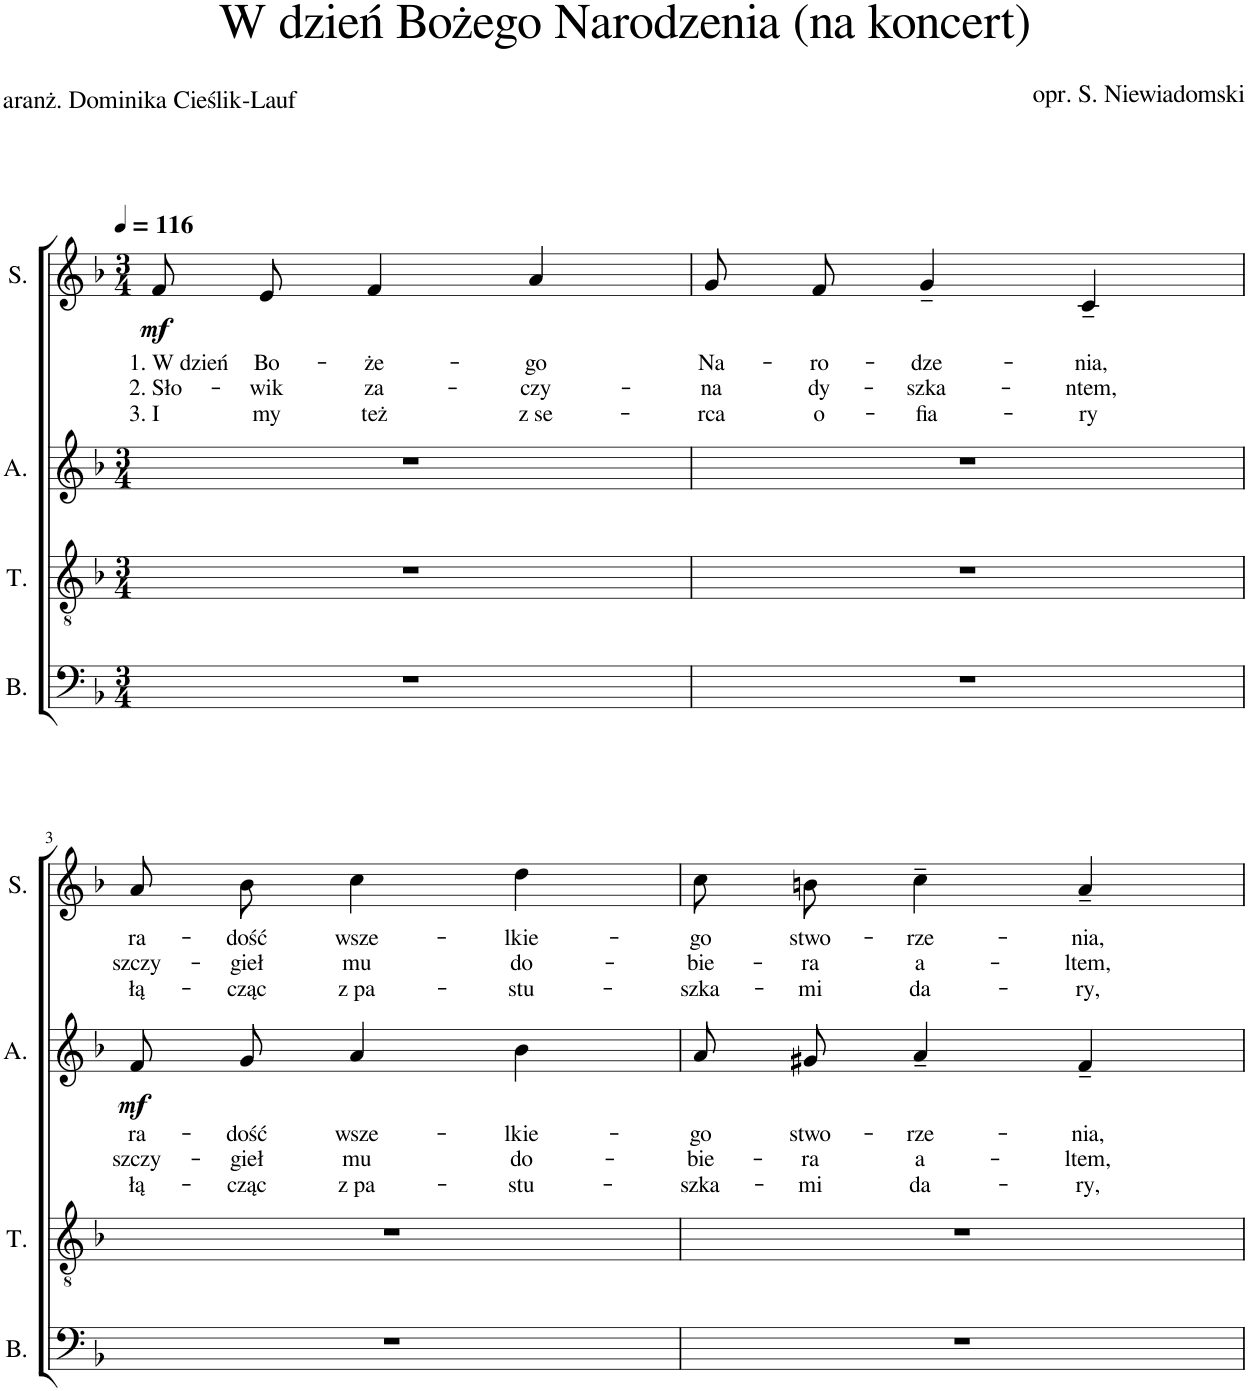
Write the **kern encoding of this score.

**kern	**kern	**kern	**text	**text	**text	**dynam	**kern	**text	**text	**text	**dynam
*part4	*part3	*part2	*part2	*part2	*part2	*part2	*part1	*part1	*part1	*part1	*part1
*staff4	*staff3	*staff2	*staff2	*staff2	*staff2	*staff2	*staff1	*staff1	*staff1	*staff1	*staff1
*I"B.	*I"T.	*I"A.	*	*	*	*	*I"S.	*	*	*	*
*I'B.	*I'T.	*I'A.	*	*	*	*	*I'S.	*	*	*	*
*clefF4	*clefGv2	*clefG2	*	*	*	*	*clefG2	*	*	*	*
*k[b-]	*k[b-]	*k[b-]	*	*	*	*	*k[b-]	*	*	*	*
*M3/4	*M3/4	*M3/4	*	*	*	*	*M3/4	*	*	*	*
*MM116	*MM116	*MM116	*	*	*	*	*MM116	*	*	*	*
=1	=1	=1	=1	=1	=1	=1	=1	=1	=1	=1	=1
!	!	!	!	!	!	!	!	!LO:LY:b	!LO:LY:b	!LO:LY:b	!LO:DY:b
2.r	2.r	2.r	.	.	.	.	8f/L	1. W dzień	2. Sło-	3. I	mf
!	!	!	!	!	!	!	!	!LO:LY:b	!LO:LY:b	!LO:LY:b	!
.	.	.	.	.	.	.	8e/J	Bo-	-wik	my	.
!	!	!	!	!	!	!	!	!LO:LY:b	!LO:LY:b	!LO:LY:b	!
.	.	.	.	.	.	.	4f/	-że-	za-	też	.
!	!	!	!	!	!	!	!	!LO:LY:b	!LO:LY:b	!LO:LY:b	!
.	.	.	.	.	.	.	4a/	-go	-czy-	z se-	.
=2	=2	=2	=2	=2	=2	=2	=2	=2	=2	=2	=2
!	!	!	!	!	!	!	!	!LO:LY:b	!LO:LY:b	!LO:LY:b	!
2.r	2.r	2.r	.	.	.	.	8g/L	Na-	-na	-rca	.
!	!	!	!	!	!	!	!	!LO:LY:b	!LO:LY:b	!LO:LY:b	!
.	.	.	.	.	.	.	8f/J	-ro-	dy-	o-	.
!	!	!	!	!	!	!	!	!LO:LY:b	!LO:LY:b	!LO:LY:b	!
.	.	.	.	.	.	.	4g~/	-dze-	-szka-	-fia-	.
!	!	!	!	!	!	!	!	!LO:LY:b	!LO:LY:b	!LO:LY:b	!
.	.	.	.	.	.	.	4c~/	-nia,	-ntem,	-ry	.
!!LO:LB:g=z
=3	=3	=3	=3	=3	=3	=3	=3	=3	=3	=3	=3
!	!	!	!LO:LY:b	!LO:LY:b	!LO:LY:b	!LO:DY:b	!	!LO:LY:b	!LO:LY:b	!LO:LY:b	!
2.r	2.r	8f/L	ra-	szczy-	łą-	mf	8a/L	ra-	szczy-	łą-	.
!	!	!	!LO:LY:b	!LO:LY:b	!LO:LY:b	!	!	!LO:LY:b	!LO:LY:b	!LO:LY:b	!
.	.	8g/J	-dość	-gieł	-cząc	.	8b-/J	-dość	-gieł	-cząc	.
!	!	!	!LO:LY:b	!LO:LY:b	!LO:LY:b	!	!	!LO:LY:b	!LO:LY:b	!LO:LY:b	!
.	.	4a/	wsze-	mu	z pa-	.	4cc\	wsze-	mu	z pa-	.
!	!	!	!LO:LY:b	!LO:LY:b	!LO:LY:b	!	!	!LO:LY:b	!LO:LY:b	!LO:LY:b	!
.	.	4b-\	-lkie-	do-	-stu-	.	4dd\	-lkie-	do-	-stu-	.
=4	=4	=4	=4	=4	=4	=4	=4	=4	=4	=4	=4
!	!	!	!LO:LY:b	!LO:LY:b	!LO:LY:b	!	!	!LO:LY:b	!LO:LY:b	!LO:LY:b	!
2.r	2.r	8a/L	-go	-bie-	-szka-	.	8cc\L	-go	-bie-	-szka-	.
!	!	!	!LO:LY:b	!LO:LY:b	!LO:LY:b	!	!	!LO:LY:b	!LO:LY:b	!LO:LY:b	!
.	.	8g#X/J	stwo-	-ra	-mi	.	8bn\J	stwo-	-ra	-mi	.
!	!	!	!LO:LY:b	!LO:LY:b	!LO:LY:b	!	!	!LO:LY:b	!LO:LY:b	!LO:LY:b	!
.	.	4a~/	-rze-	a-	da-	.	4cc~\	-rze-	a-	da-	.
!	!	!	!LO:LY:b	!LO:LY:b	!LO:LY:b	!	!	!LO:LY:b	!LO:LY:b	!LO:LY:b	!
.	.	4f~/	-nia,	-ltem,	-ry,	.	4a~/	-nia,	-ltem,	-ry,	.
=	=	=	=	=	=	=	=	=	=	=	=
*-	*-	*-	*-	*-	*-	*-	*-	*-	*-	*-	*-
